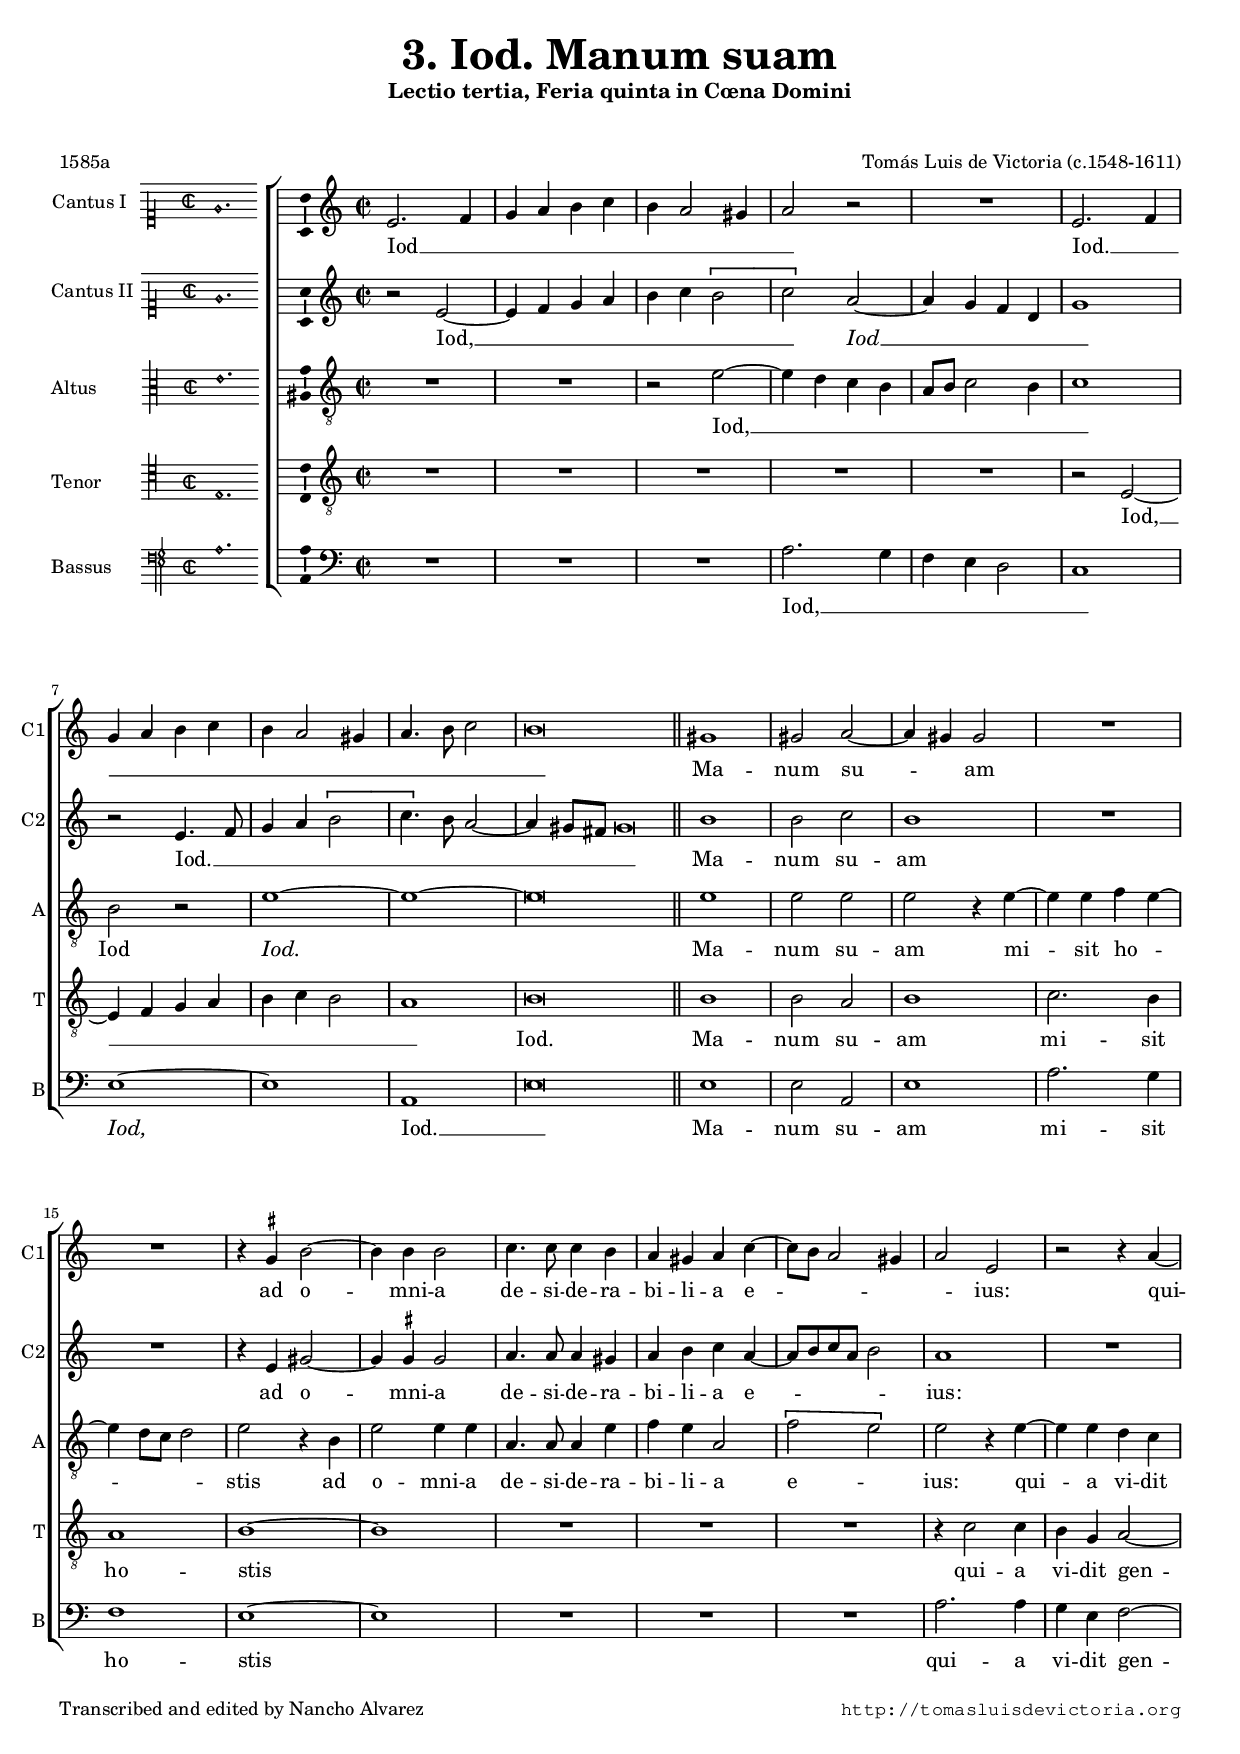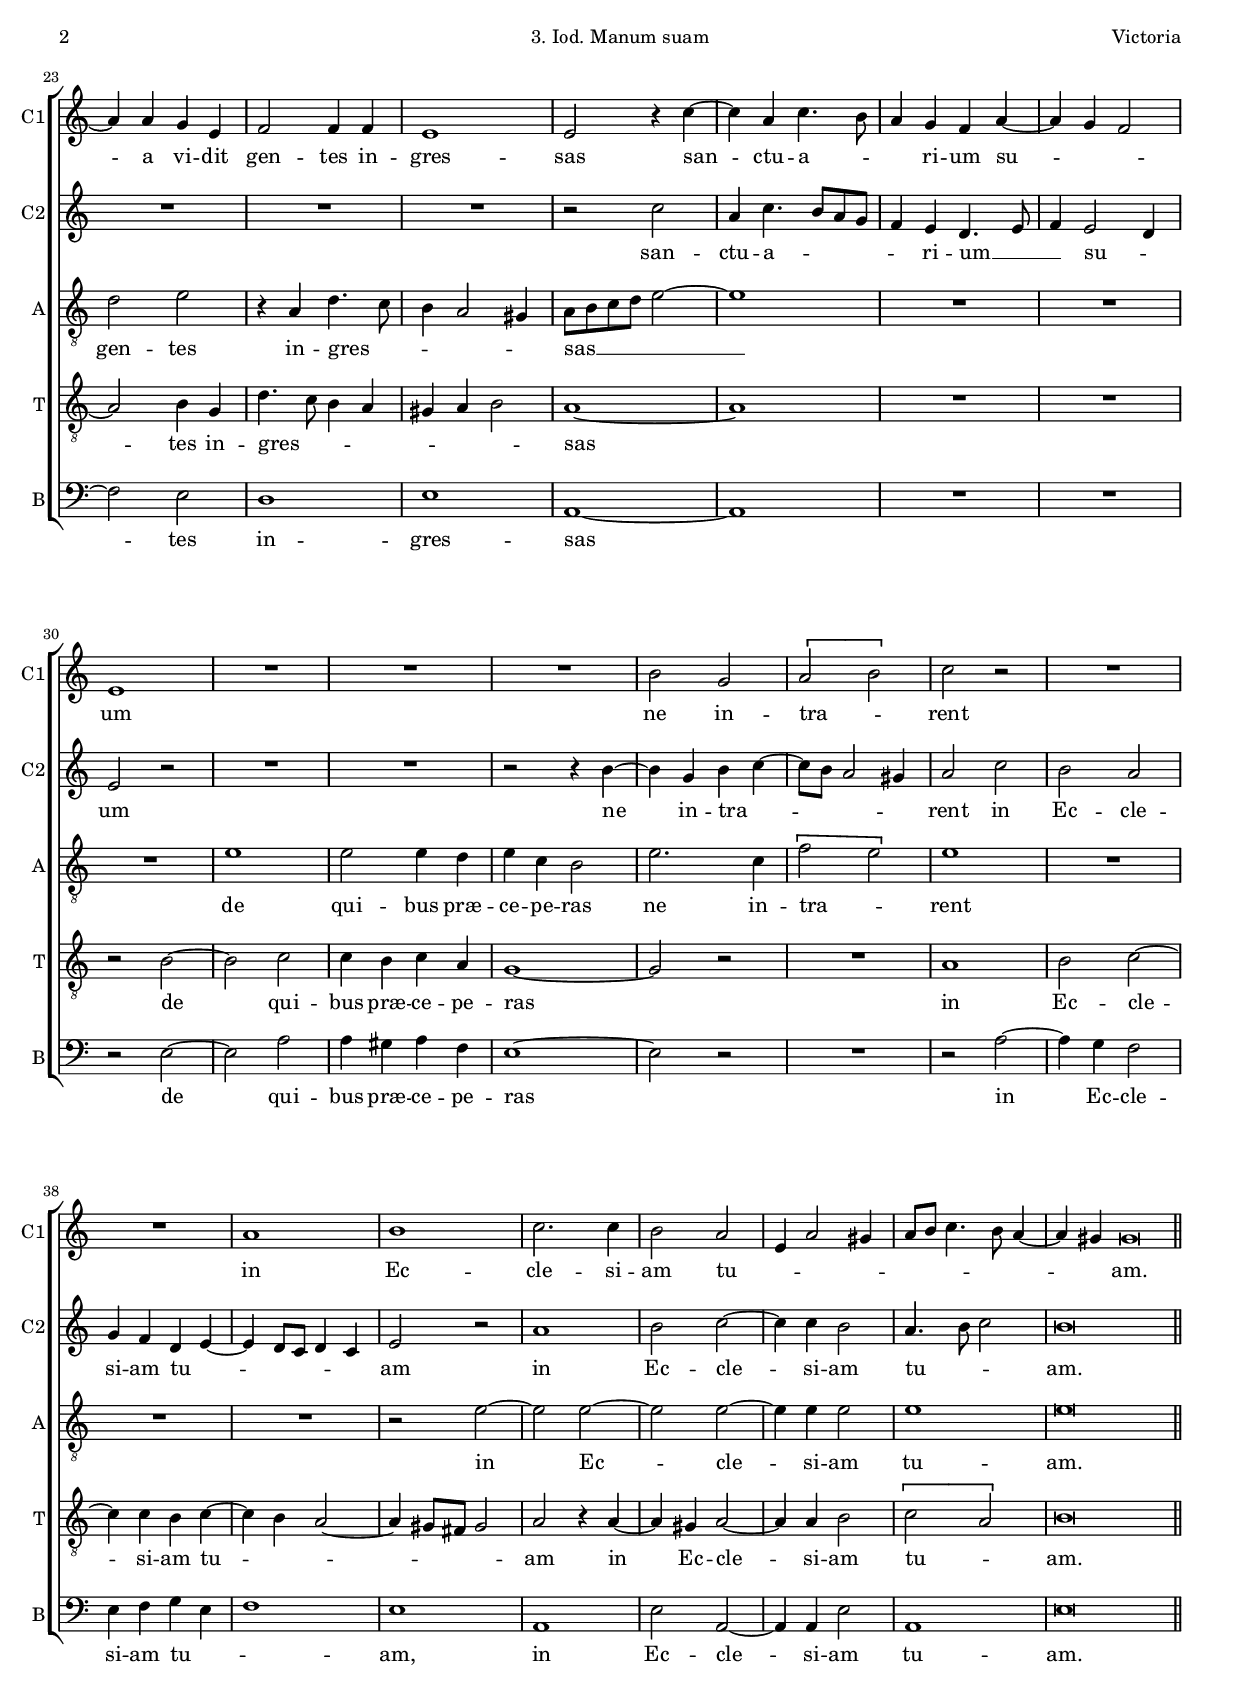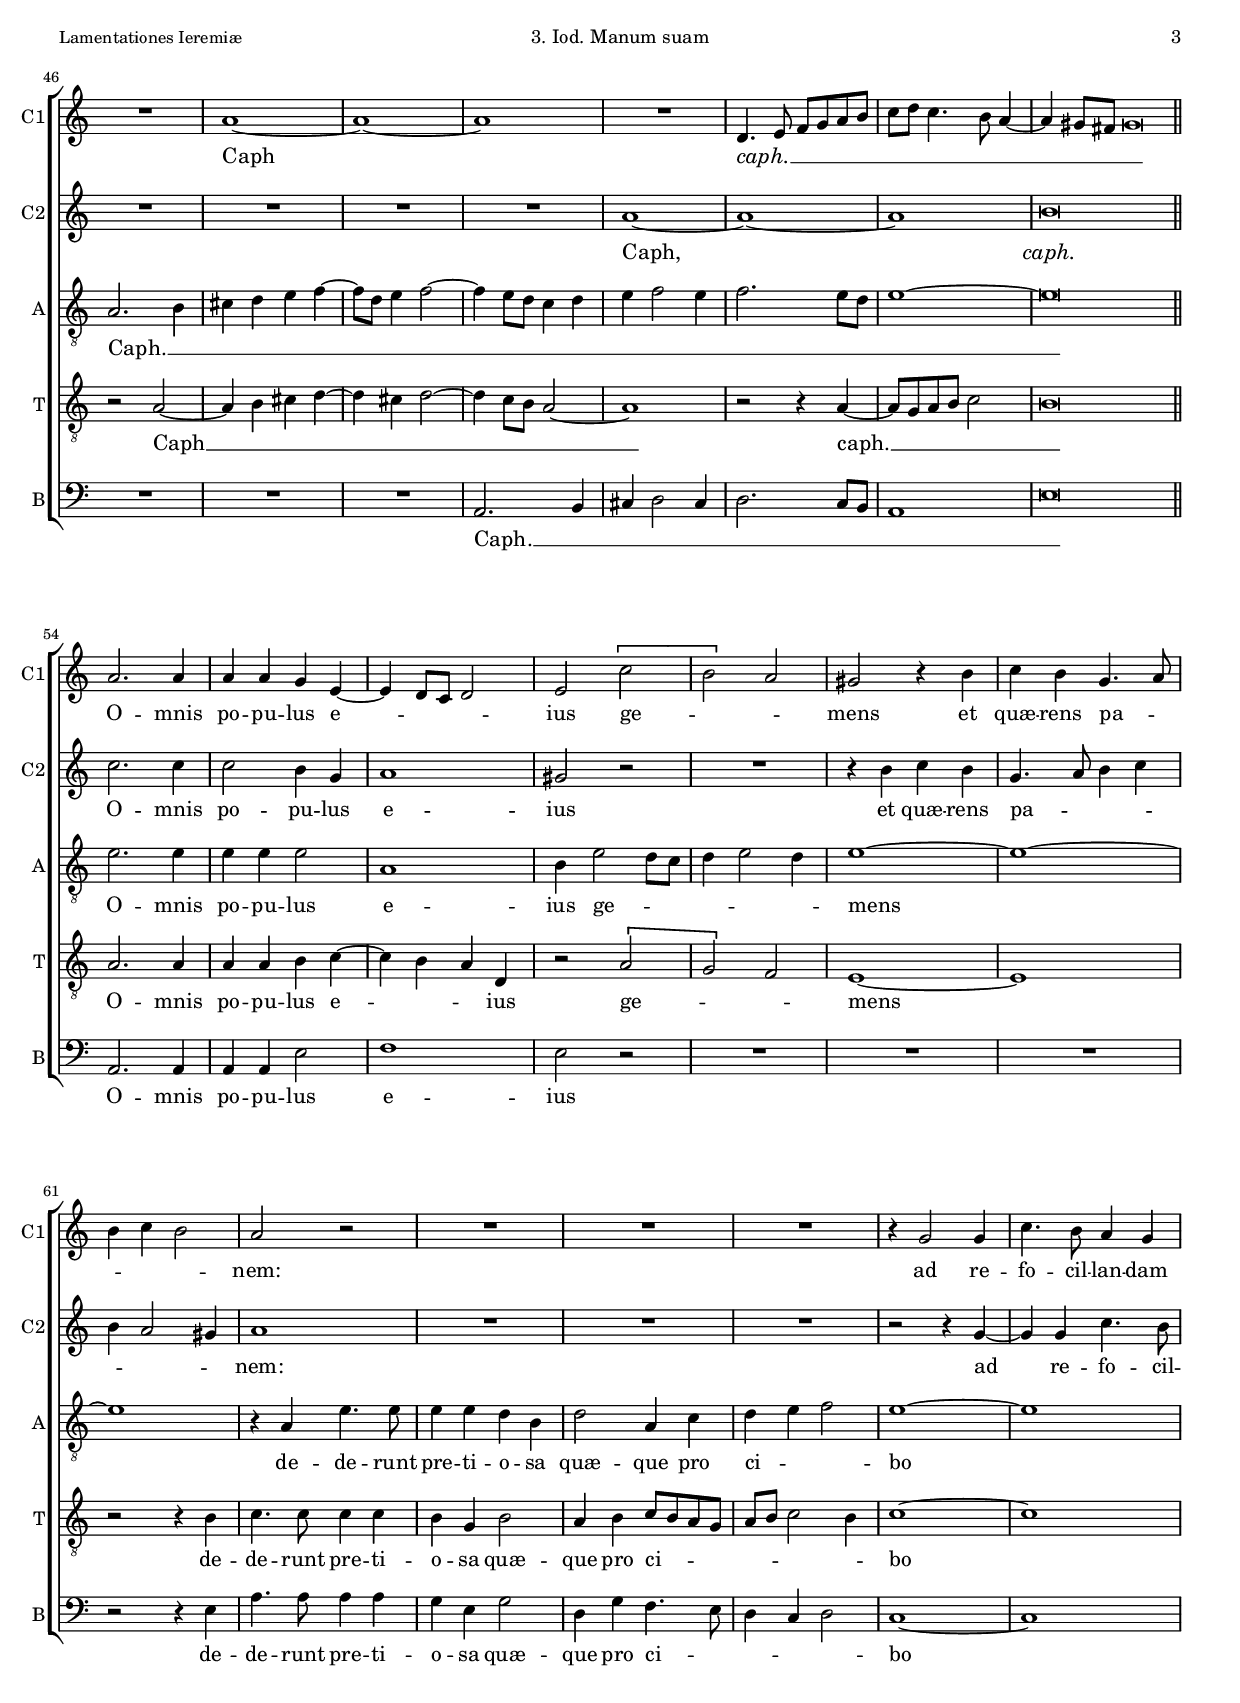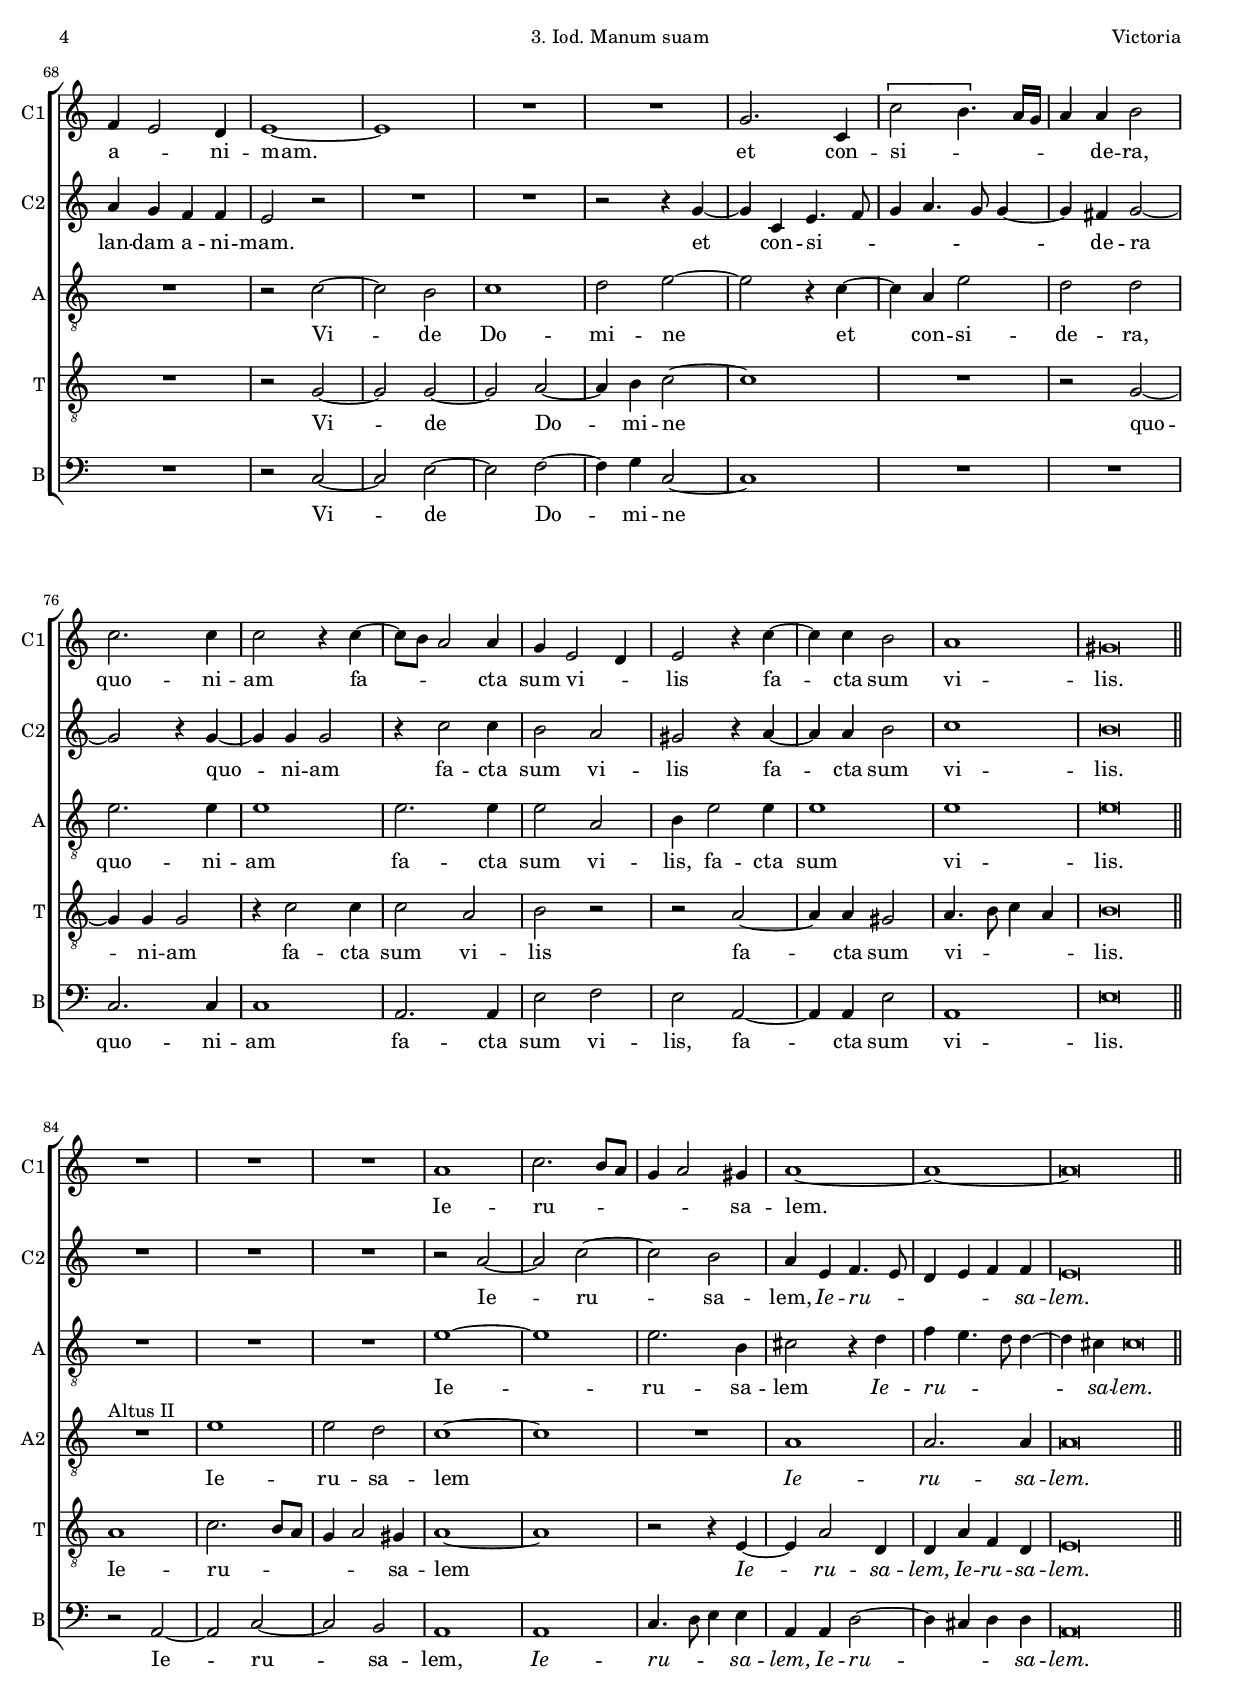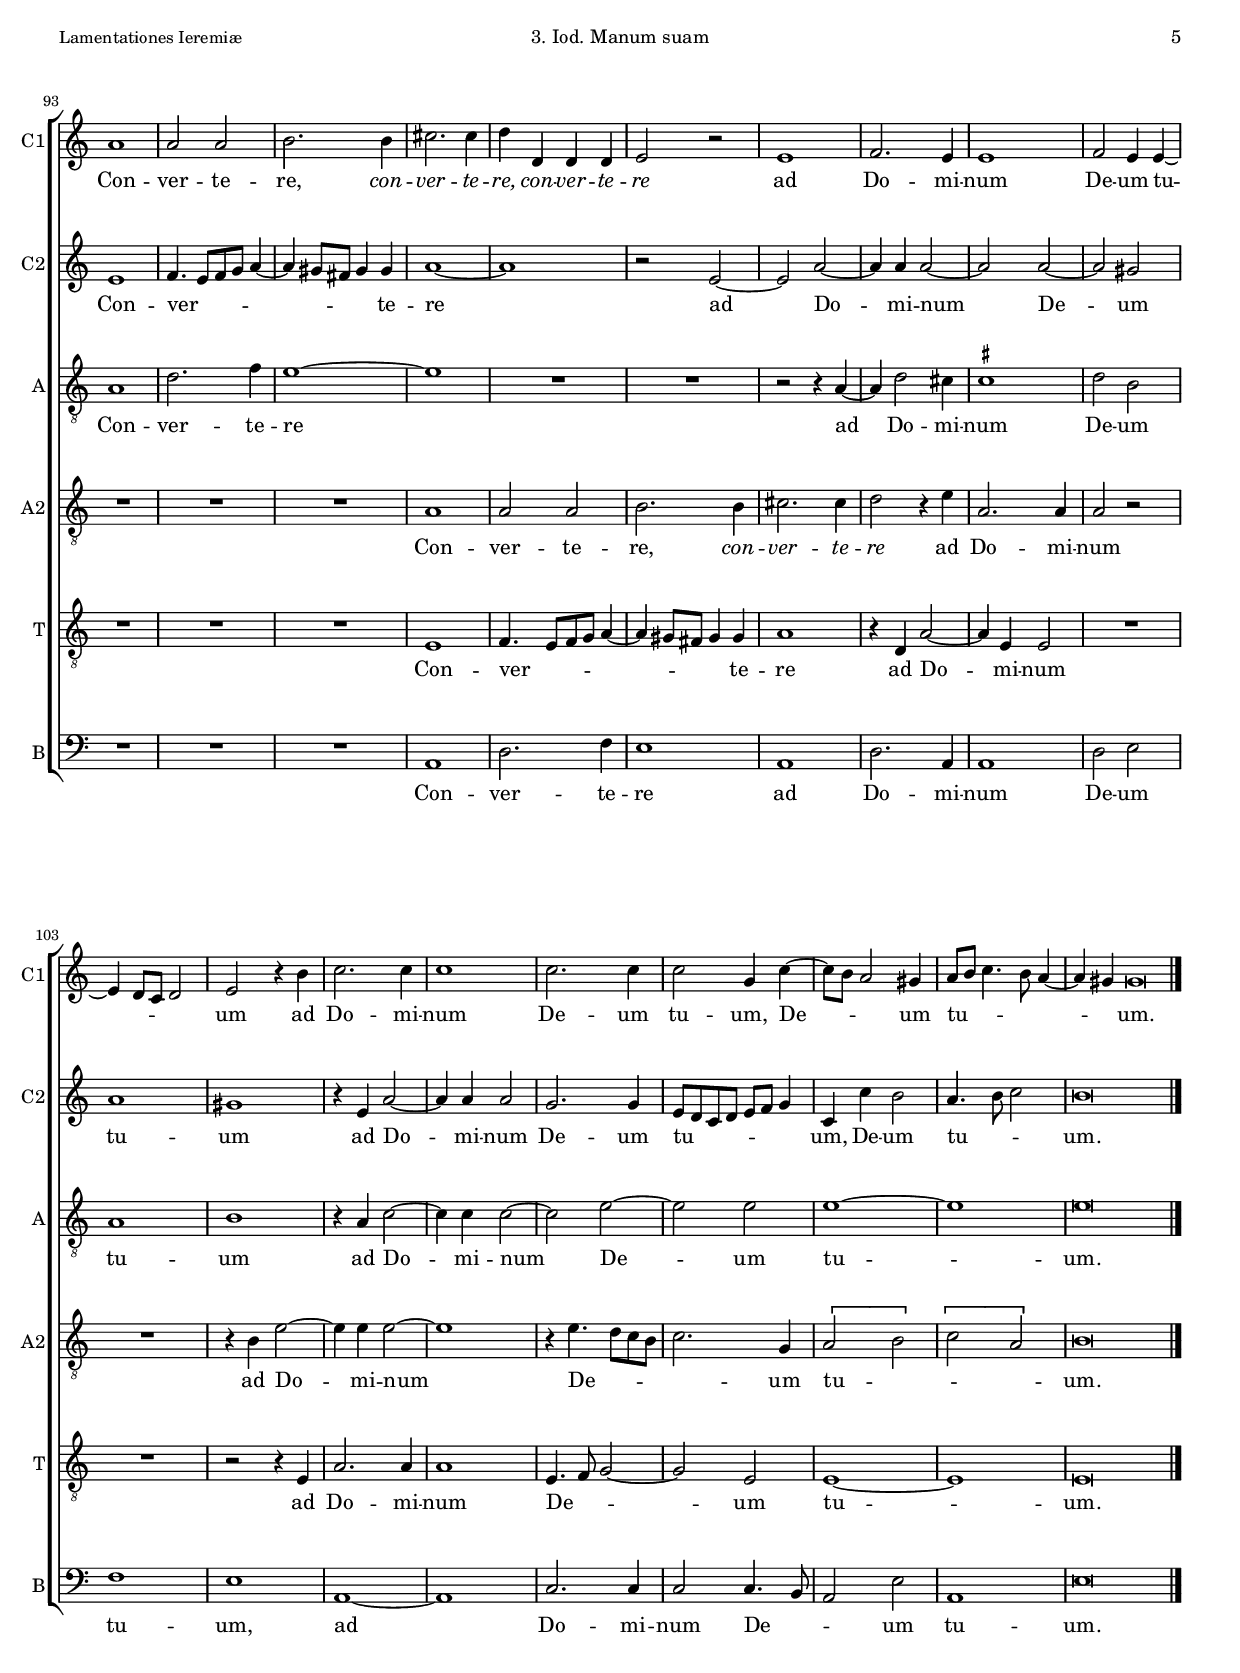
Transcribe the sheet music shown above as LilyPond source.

\version "2.18.0"

#(set-default-paper-size "a4")
#(set-global-staff-size 16.3)
#(ly:set-option 'point-and-click #f)
%mobile -s13.5 -i3.0 -m7

italicas=\override LyricText.font-shape = #'italic
rectas=\override LyricText.font-shape = #'upright
ss=\once \set suggestAccidentals = ##t
incipitwidth=20

htitle="3. Iod. Manum suam"
hcomposer="Victoria"

% Lamentaciones de Jeremías
% He cotejado el texto de las lamentaciones con un breviario romano de 1686

\header {
	title=\markup{\fontsize #3 "3. Iod. Manum suam" }
	subtitle=\markup{"Lectio tertia, Feria quinta in Cœna Domini"}
	subsubtitle=\markup{\column{" " " "}}
	composer="Tomás Luis de Victoria (c.1548-1611)"
        pdfauthor=\composer
	poet = "1585a"
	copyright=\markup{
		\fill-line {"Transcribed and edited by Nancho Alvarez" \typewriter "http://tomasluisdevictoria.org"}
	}
%	tagline=""
}

global={\key a \minor \time 2/2 \skip 1*10 \bar "||" 
		\skip 1*35 \bar "||" \break
		\skip 1*8 \bar "||" \break
		\skip 1*30 \bar "||" \break 
		\skip 1*9 \bar "||" \break
		\skip 1*19 \bar "|."
}

cantus={
	e'2. f'4 |
	g' a' b' c'' |
	b' a'2 gis'4 |
	a'2 r |
%5
	R1*4/4 |
	e'2. f'4 |
	g' a' b' c'' |
	b' a'2 gis'4 |
	a'4. b'8 c''2 |
%10
	b'\breve*1/2 |
	gis'1 |
	gis'2 a' ~ |
	a'4 gis' gis'2 |
	R1*4/4 |
%15
	R1*4/4 |
	r4 \ss gis' b'2 ~ |
	b'4 b' b'2 |
	c''4. c''8 c''4 b' |
	a' gis' a' c'' ~ |
%20
	c''8 b' a'2 gis'4 |
	a'2 e' |
	r r4 a' ~ |
	a' a' g' e' |
	f'2 f'4 f' |
%25
	e'1 |
	e'2 r4 c'' ~ |
	c'' a' c''4. b'8 |
	a'4 g' f' a' ~ |
	a' g' f'2 |
%30
	e'1 |
	R1*4/4 |
	R1*4/4 |
	R1*4/4 |
	b'2 g' |
%35
	\[a' b'\] |
	c'' r |
	R1*4/4 |
	R1*4/4 |
	a'1 |
%40
	b' |
	c''2. c''4 |
	b'2 a' |
	e'4 a'2 gis'4 |
	a'8 b' c''4. b'8 a'4 ~ |
%45
	a' gis' gis'\breve*1/4 |
	R1*4/4 |
	a'1 ~ |
	a' ~ |
	a' |
%50
	R1*4/4 |
	d'4. e'8 f' g' a' b' |
	c'' d'' c''4. b'8 a'4 ~ |
	a' gis'8 fis' gis'\breve*1/4 |
	a'2. a'4 |
%55
	a' a' g' e' ~ |
	e' d'8 c' d'2 |
	e' \[c'' |
	b'\] a' |
	gis' r4 b' |
%60
	c'' b' g'4. a'8 |
	b'4 c'' b'2 |
	a' r |
	R1*4/4 |
	R1*4/4 |
%65
	R1*4/4 |
	r4 g'2 g'4 |
	c''4. b'8 a'4 g' |
	f' e'2 d'4 |
	e'1 ~ |
%70
	e' |
	R1*4/4 |
	R1*4/4 |
	g'2. c'4 |
	\[c''2 b'4.\] a'16 g' |
%75
	a'4 a' b'2 |
	c''2. c''4 |
	c''2 r4 c'' ~ |
	c''8 b' a'2 a'4 |
	g' e'2 d'4 |
%80
	e'2 r4 c'' ~ |
	c'' c'' b'2 |
	a'1 |
	gis'\breve*1/2 |
	R1*4/4 |
%85
	R1*4/4 |
	R1*4/4 |
	a'1 |
	c''2. b'8 a' |
	g'4 a'2 gis'4 |
%90
	a'1 ~ |
	a' ~ |
	a'\breve*1/2 |
	a'1 |
	a'2 a' |
%95
	b'2. b'4 |
	cis''2. cis''4 |
	d'' d' d' d' |
	e'2 r |
	e'1 |
%100
	f'2. e'4 |
	e'1 |
	f'2 e'4 e' ~ |
	e' d'8 c' d'2 |
	e' r4 b' |
%105
	c''2. c''4 |
	c''1 |
	c''2. c''4 |
	c''2 g'4 c'' ~ |
	c''8 b' a'2 gis'4 |
%110
	a'8 b' c''4. b'8 a'4 ~ |
	a' gis' gis'\breve*1/4
}

cantusdos={
	r2 e' ~ |
	e'4 f' g' a' |
	b' c'' \[b'2 |
	c''\] a' ~ |
%5
	a'4 g' f' d' |
	g'1 |
	r2 e'4. f'8 |
	g'4 a' \[b'2 |
	c''4.\] b'8 a'2 ~ |
%10
	a'4 gis'8 fis' gis'\breve*1/4 |
	b'1 |
	b'2 c'' |
	b'1 |
	R1*4/4 |
%15
	R1*4/4 |
	r4 e' gis'2 ~ |
	gis'4 \ss gis' gis'2 |
	a'4. a'8 a'4 gis' |
	a' b' c'' a' ~ |
%20
	a'8 b' c'' a' b'2 |
	a'1 |
	R1*4/4 |
	R1*4/4 |
	R1*4/4 |
%25
	R1*4/4 |
	r2 c'' |
	a'4 c''4. b'8 a' g' |
	f'4 e' d'4. e'8 |
	f'4 e'2 d'4 |
%30
	e'2 r |
	R1*4/4 |
	R1*4/4 |
	r2 r4 b' ~ |
	b' g' b' c'' ~ |
%35
	c''8 b' a'2 gis'4 |
	a'2 c'' |
	b' a' |
	g'4 f' d' e' ~ |
	e' d'8 c' d'4 c' |
%40
	e'2 r |
	a'1 |
	b'2 c'' ~ |
	c''4 c'' b'2 |
	a'4. b'8 c''2 |
%45
	b'\breve*1/2 |
	R1*4/4 |
	R1*4/4 |
	R1*4/4 |
	R1*4/4 |
%50
	a'1 ~ |
	a' ~ |
	a' |
	b'\breve*1/2 |
	c''2. c''4 |
%55
	c''2 b'4 g' |
	a'1 |
	gis'2 r |
	R1*4/4 |
	r4 b' c'' b' |
%60
	g'4. a'8 b'4 c'' |
	b' a'2 gis'4 |
	a'1 |
	R1*4/4 |
	R1*4/4 |
%65
	R1*4/4 |
	r2 r4 g' ~ |
	g' g' c''4. b'8 |
	a'4 g' f' f' |
	e'2 r |
%70
	R1*4/4 |
	R1*4/4 |
	r2 r4 g' ~ |
	g' c' e'4. f'8 |
	g'4 a'4. g'8 g'4 ~ |
%75
	g' fis' g'2 ~ |
	g' r4 g' ~ |
	g' g' g'2 |
	r4 c''2 c''4 |
	b'2 a' |
%80
	gis' r4 a' ~ |
	a' a' b'2 |
	c''1 |
	b'\breve*1/2 |
	R1*4/4 |
%85
	R1*4/4 |
	R1*4/4 |
	r2 a' ~ |
	a' c'' ~ |
	c'' b' |
%90
	a'4 e' f'4. e'8 |
	d'4 e' f' f' |
	e'\breve*1/2 |
	e'1 |
	f'4. e'8[ f' g'] a'4 ~ |
%95
	a' gis'8 fis' gis'4 gis' |
	a'1 ~ |
	a' |
	r2 e' ~ |
	e' a' ~ |
%100
	a'4 a' a'2 ~ |
	a' a' ~ |
	a' gis' |
	a'1 |
	gis' |
%105
	r4 e' a'2 ~ |
	a'4 a' a'2 |
	g'2. g'4 |
	e'8 d' c' d' e' f' g'4 |
	c' c'' b'2 |
%110
	a'4. b'8 c''2 |
	b'\breve*1/2
}

altus={
	R1*4/4 |
	R1*4/4 |
	r2 e' ~ |
	e'4 d' c' b |
%5
	a8 b c'2 b4 |
	c'1 |
	b2 r |
	e'1 ~ |
	e' ~ |
%10
	e'\breve*1/2 |
	e'1 |
	e'2 e' |
	e' r4 e' ~ |
	e' e' f' e' ~ |
%15
	e' d'8 c' d'2 |
	e' r4 b |
	e'2 e'4 e' |
	a4. a8 a4 e' |
	f' e' a2 |
%20
	\[f' e'\] |
	e' r4 e' ~ |
	e' e' d' c' |
	d'2 e' |
	r4 a d'4. c'8 |
%25
	b4 a2 gis4 |
	a8 b c' d' e'2 ~ |
	e'1 |
	R1*4/4 |
	R1*4/4 |
%30
	R1*4/4 |
	e'1 |
	e'2 e'4 d' |
	e' c' b2 |
	e'2. c'4 |
%35
	\[f'2 e'\] |
	e'1 |
	R1*4/4 |
	R1*4/4 |
	R1*4/4 |
%40
	r2 e' ~ |
	e' e' ~ |
	e' e' ~ |
	e'4 e' e'2 |
	e'1 |
%45
	e'\breve*1/2 |
	a2. b4 |
	cis' d' e' f' ~ |
	f'8 d' e'4 f'2 ~ |
	f'4 e'8 d' c'4 d' |
%50
	e' f'2 e'4 |
	f'2. e'8 d' |
	e'1 ~ |
	e'\breve*1/2 |
	e'2. e'4 |
%55
	e' e' e'2 |
	a1 |
	b4 e'2 d'8 c' |
	d'4 e'2 d'4 |
	e'1 ~ |
%60
	e' ~ |
	e' |
	r4 a e'4. e'8 |
	e'4 e' d' b |
	d'2 a4 c' |
%65
	d' e' f'2 |
	e'1 ~ |
	e' |
	R1*4/4 |
	r2 c' ~ |
%70
	c' b |
	c'1 |
	d'2 e' ~ |
	e' r4 c' ~ |
	c' a e'2 |
%75
	d' d' |
	e'2. e'4 |
	e'1 |
	e'2. e'4 |
	e'2 a |
%80
	b4 e'2 e'4 |
	e'1 |
	e' |
	e'\breve*1/2 |
	R1*4/4 |
%85
	R1*4/4 |
	R1*4/4 |
	e'1 ~ |
	e' |
	e'2. b4 |
%90
	cis'2 r4 d' |
	f' e'4. d'8 d'4 ~ |
	d' cis' cis'\breve*1/4 |
	a1 |
	d'2. f'4 |
%95
	e'1 ~ |
	e' |
	R1*4/4 |
	R1*4/4 |
	r2 r4 a ~ |
%100
	a d'2 cis'4 |
	\ss cis'1 |
	d'2 b |
	a1 |
	b |
%105
	r4 a c'2 ~ |
	c'4 c' c'2 ~ |
	c' e' ~ |
	e' e' |
	e'1 ~ |
%110
	e' |
	e'\breve*1/2
}

altusdos={
	R1*4/4 |
	R1*4/4 |
	R1*4/4 |
	R1*4/4 |
%5
	R1*4/4 |
	R1*4/4 |
	R1*4/4 |
	R1*4/4 |
	R1*4/4 |
%10
	R1*4/4 |
	R1*4/4 |
	R1*4/4 |
	R1*4/4 |
	R1*4/4 |
%15
	R1*4/4 |
	R1*4/4 |
	R1*4/4 |
	R1*4/4 |
	R1*4/4 |
%20
	R1*4/4 |
	R1*4/4 |
	R1*4/4 |
	R1*4/4 |
	R1*4/4 |
%25
	R1*4/4 |
	R1*4/4 |
	R1*4/4 |
	R1*4/4 |
	R1*4/4 |
%30
	R1*4/4 |
	R1*4/4 |
	R1*4/4 |
	R1*4/4 |
	R1*4/4 |
%35
	R1*4/4 |
	R1*4/4 |
	R1*4/4 |
	R1*4/4 |
	R1*4/4 |
%40
	R1*4/4 |
	R1*4/4 |
	R1*4/4 |
	R1*4/4 |
	R1*4/4 |
%45
	R1*4/4 |
	R1*4/4 |
	R1*4/4 |
	R1*4/4 |
	R1*4/4 |
%50
	R1*4/4 |
	R1*4/4 |
	R1*4/4 |
	R1*4/4 |
	R1*4/4 |
%55
	R1*4/4 |
	R1*4/4 |
	R1*4/4 |
	R1*4/4 |
	R1*4/4 |
%60
	R1*4/4 |
	R1*4/4 |
	R1*4/4 |
	R1*4/4 |
	R1*4/4 |
%65
	R1*4/4 |
	R1*4/4 |
	R1*4/4 |
	R1*4/4 |
	R1*4/4 |
%70
	R1*4/4 |
	R1*4/4 |
	R1*4/4 |
	R1*4/4 |
	R1*4/4 |
%75
	R1*4/4 |
	R1*4/4 |
	R1*4/4 |
	R1*4/4 |
	R1*4/4 |
%80
	R1*4/4 |
	R1*4/4 |
	R1*4/4 |
	R1*4/4 |
	s4*0^\markup{"Altus II"}
	R1*4/4 |
%85
	e'1 |
	e'2 d' |
	c'1 ~ |
	c' |
	R1*4/4 |
%90
	a1 |
	a2. a4 |
	a\breve*1/2 |
	R1*4/4 |
	R1*4/4 |
%95
	R1*4/4 |
	a1 |
	a2 a |
	b2. b4 |
	cis'2. cis'4 |
%100
	d'2 r4 e' |
	a2. a4 |
	a2 r |
	R1*4/4 |
	r4 b e'2 ~ |
%105
	e'4 e' e'2 ~ |
	e'1 |
	r4 e'4. d'8 c' b |
	c'2. g4 |
	\[a2 b\] |
%110
	\[c' a\] |
	b\breve*1/2
}

tenor={
	R1*4/4 |
	R1*4/4 |
	R1*4/4 |
	R1*4/4 |
%5
	R1*4/4 |
	r2 e ~ |
	e4 f g a |
	b c' b2 |
	a1 |
%10
	b\breve*1/2 |
	b1 |
	b2 a |
	b1 |
	c'2. b4 |
%15
	a1 |
	b ~ |
	b |
	R1*4/4 |
	R1*4/4 |
%20
	R1*4/4 |
	r4 c'2 c'4 |
	b g a2 ~ |
	a b4 g |
	d'4. c'8 b4 a |
%25
	gis a b2 |
	a1 ~ |
	a |
	R1*4/4 |
	R1*4/4 |
%30
	r2 b ~ |
	b c' |
	c'4 b c' a |
	g1 ~ |
	g2 r |
%35
	R1*4/4 |
	a1 |
	b2 c' ~ |
	c'4 c' b c' ~ |
	c' b a2 ~ |
%40
	a4 gis8 fis gis2 |
	a r4 a ~ |
	a gis a2 ~ |
	a4 a b2 |
	\[c' a\] |
%45
	b\breve*1/2 |
	r2 a ~ |
	a4 b cis' d' ~ |
	d' cis' d'2 ~ |
	d'4 c'8 b a2 ~ |
%50
	a1 |
	r2 r4 a ~ |
	a8 g a b c'2 |
	b\breve*1/2 |
	a2. a4 |
%55
	a a b c' ~ |
	c' b a d |
	r2 \[a |
	g\] f |
	e1 ~ |
%60
	e |
	r2 r4 b |
	c'4. c'8 c'4 c' |
	b g b2 |
	a4 b c'8 b a g |
%65
	a b c'2 b4 |
	c'1 ~ |
	c' |
	R1*4/4 |
	r2 g ~ |
%70
	g g ~ |
	g a ~ |
	a4 b c'2 ~ |
	c'1 |
	R1*4/4 |
%75
	r2 g ~ |
	g4 g g2 |
	r4 c'2 c'4 |
	c'2 a |
	b r |
%80
	r a ~ |
	a4 a gis2 |
	a4. b8 c'4 a |
	b\breve*1/2 |
	a1 |
%85
	c'2. b8 a |
	g4 a2 gis4 |
	a1 ~ |
	a |
	r2 r4 e ~ |
%90
	e a2 d4 |
	d a f d | % el signo ii está alineado con el fa
	e\breve*1/2 |
	R1*4/4 |
	R1*4/4 |
%95
	R1*4/4 |
	e1 |
	f4. e8[ f g] a4 ~ |
	a gis8 fis gis4 gis |
	a1 |
%100
	r4 d a2 ~ |
	a4 e e2 |
	R1*4/4 |
	R1*4/4 |
	r2 r4 e |
%105
	a2. a4 |
	a1 |
	e4. f8 g2 ~ |
	g e |
	e1 ~ |
%110
	e |
	e\breve*1/2
}

bassus={
	R1*4/4 |
	R1*4/4 |
	R1*4/4 |
	a2. g4 |
%5
	f e d2 |
	c1 |
	e ~ |
	e |
	a, |
%10
	e\breve*1/2 |
	e1 |
	e2 a, |
	e1 |
	a2. g4 |
%15
	f1 |
	e ~ |
	e |
	R1*4/4 |
	R1*4/4 |
%20
	R1*4/4 |
	a2. a4 |
	g e f2 ~ |
	f e |
	d1 |
%25
	e |
	a, ~ |
	a, |
	R1*4/4 |
	R1*4/4 |
%30
	r2 e ~ |
	e a |
	a4 gis a f |
	e1 ~ |
	e2 r |
%35
	R1*4/4 |
	r2 a ~ |
	a4 g f2 |
	e4 f g e |
	f1 |
%40
	e |
	a, |
	e2 a, ~ |
	a,4 a, e2 |
	a,1 |
%45
	e\breve*1/2 |
	R1*4/4 |
	R1*4/4 |
	R1*4/4 |
	a,2. b,4 |
%50
	cis d2 cis4 |
	d2. c8 b, |
	a,1 |
	e\breve*1/2 |
	a,2. a,4 |
%55
	a, a, e2 |
	f1 |
	e2 r |
	R1*4/4 |
	R1*4/4 |
%60
	R1*4/4 |
	r2 r4 e |
	a4. a8 a4 a |
	g e g2 |
	d4 g f4. e8 |
%65
	d4 c d2 |
	c1 ~ |
	c |
	R1*4/4 |
	r2 c ~ |
%70
	c e ~ |
	e f ~ |
	f4 g c2 ~ |
	c1 |
	R1*4/4 |
%75
	R1*4/4 |
	c2. c4 |
	c1 |
	a,2. a,4 |
	e2 f |
%80
	e a, ~ |
	a,4 a, e2 |
	a,1 |
	e\breve*1/2 |
	r2 a, ~ |
%85
	a, c ~ |
	c b, |
	a,1 |
	a, |
	c4. d8 e4 e |
%90
	a, a, d2 ~ |
	d4 cis d d |
	a,\breve*1/2 |
	R1*4/4 |
	R1*4/4 |
%95
	R1*4/4 |
	a,1 |
	d2. f4 |
	e1 |
	a, |
%100
	d2. a,4 |
	a,1 |
	d2 e |
	f1 |
	e |
%105
	a, ~ |
	a, |
	c2. c4 |
	c2 c4. b,8 |
	a,2 e |
%110
	a,1 |
	e\breve*1/2
}

textocantus=\lyricmode{
Iod __ _ _ _ _ _ _ _ _ _ 
Iod. __ _ _ _ _ _ _ _ _ _ _ _ _ 
Ma -- num su -- _ _ am
ad o -- _ mni -- a
de -- si -- de -- ra -- bi -- li -- a  e -- _ _ _ _ _ ius:
qui -- _ a vi -- dit gen -- tes in -- gres -- sas
san -- _ ctu -- a -- _ _ ri -- um su -- _ _ _ um
ne in -- tra -- _ rent
in Ec -- cle -- si -- am tu  -- _ _ _ _ _ _ _ _ _ _ am.
Caph _ _ 
\italicas
caph. __ _ _ _ _ _ _ _ _ _ _ _ _ _ _ 
\rectas
O -- mnis po -- pu -- lus e -- _ _ _ _ ius ge -- _ _ mens
et quæ -- rens pa -- _ _ _ _ nem:
ad re -- fo -- cil -- lan -- dam % refocilandam
a -- _ ni -- mam. _
et con -- si -- _ _ _ _ de -- ra,
quo -- ni -- am fa -- _ _ _ cta
sum vi -- _ lis
fa -- _ cta sum vi -- lis.
Ie -- ru -- _ _ _ _ sa -- lem. _ _ 
Con -- ver -- te -- re,
\italicas
con -- ver -- te -- re, con -- ver -- te -- re
\rectas
ad Do -- mi -- num
De -- um tu -- _ _ _ _ um
ad Do -- mi -- num
De -- um
tu -- um,
De -- _ _ _ um
tu -- _ _ _ _ _ _ um.
}


textocantusdos=\lyricmode{
Iod, __ _ _ _ _ _ _ _ _ 
\italicas
Iod __ _ _ _ _ _ 
\rectas
Iod. __ _ _ _ _ _ _ _ _ _ _ _ 
Ma -- num su -- am
ad o -- _  mni -- a
de -- si -- de -- ra -- bi -- li -- a e -- _ _ _ _ _ ius:
san -- ctu -- a -- _ _ _ _ ri -- um __ _ _
su -- _ um
ne  _ in -- tra -- _ _ _ _ _ rent
in Ec -- cle -- si -- am tu -- _ _ _ _ _ _ am
in Ec -- cle -- _ si -- am
tu -- _ _ am.
Caph, _ _ \italicas
caph.
\rectas
O -- mnis po -- pu -- lus e -- ius
et quæ -- rens pa -- _ _ _ _ _ _ nem:
ad _ re -- fo -- cil -- lan -- dam a -- ni -- mam.
et _ con -- si -- _ _ _ _ _ _ de -- ra _
quo -- _ ni -- am
fa -- cta sum vi -- lis
fa -- _ cta sum vi -- lis.
Ie -- _ ru -- _ sa -- lem,
\italicas
Ie -- ru -- _ _ _ _ sa -- lem. 
\rectas
Con -- ver -- _ _ _ _ _ _ _ _  te -- re _
ad _ Do -- _ mi -- num _ 
De -- _ um
tu -- um
ad Do -- _ mi -- num
De -- um tu -- _ _ _ _ _ _ um,
De -- um
tu -- _ _ um.
}

textoaltus=\lyricmode{
Iod, __ _ _ _ _ _ _ _ _ _ 
Iod
\italicas
Iod. _ _ 
\rectas
Ma -- num su -- am mi -- _ sit ho -- _ _ _ _ _ stis
ad o -- mni -- a de -- si -- de -- ra -- bi -- li -- a
e -- _ ius:
qui -- _ a vi -- dit gen -- tes
in -- gres -- _ _ _ _ sas __ _ _ _ _ _ 
de qui -- bus præ -- ce -- pe -- ras
ne in -- tra -- _ rent
in  _ Ec -- _ cle -- _ si -- am
tu -- am.
Caph. __ _ _ _ _ _ _ _ _ _ _ _ _ _ _ _ _ _  _ _ _ _ _ 
O -- mnis po -- pu -- lus
e -- ius ge -- _ _ _ _ _ mens _ _ 
de -- de -- runt
pre -- ti -- o -- sa quæ -- que pro ci -- _ _ bo _
Vi -- _ de
Do -- mi -- ne _
et _ con -- si -- de -- ra,
quo -- ni -- am
fa -- cta sum vi -- lis,
fa -- cta sum vi -- lis.
Ie -- _ ru -- sa -- lem
\italicas
Ie -- ru -- _ _ _ _  sa -- lem.
\rectas
Con -- ver -- te -- re _
ad _ Do -- mi -- num
De -- um
tu -- um
ad Do -- _ mi -- num _
De -- _ um tu -- _ um.
}


textoaltusdos=\lyricmode{
Ie -- ru -- sa -- lem _
\italicas
Ie -- ru --  sa -- lem.
\rectas
Con -- ver -- te -- re,
\italicas
con -- ver -- te -- re
\rectas
ad Do -- mi -- num
ad Do -- _ mi -- num _
De -- _ _ _ _ um
tu -- _ _ _ um.
}


textotenor=\lyricmode{
Iod, __ _ _ _ _ _ _ _ _ Iod.
Ma -- num su -- am
mi -- sit ho -- stis _
qui -- a vi -- dit gen -- _ tes
in -- gres -- _ _ _ _ _ _  sas _ 
de  _ qui -- bus præ -- ce -- pe -- ras _
in Ec -- cle -- _ si -- am tu -- _ _ _ _ _ _ _ am
in _ Ec -- cle -- _ si -- am
tu -- _ am.
Caph __ _ _ _ _ _ _ _ _ _ _ _ _ 
caph. __ _ _ _ _ _ _ 
O -- mnis
po -- pu -- lus e -- _ _ _ ius
ge -- _ _ mens _ 
de -- de -- runt pre -- ti -- o -- sa
quæ -- que pro ci -- _ _ _ _ _ _ _ bo _
Vi -- _ de _
Do -- _ mi -- ne _
quo -- _ ni -- am
fa -- cta sum
vi -- lis
fa -- _ cta sum vi -- _ _ _ lis.
Ie -- ru -- _ _ _ _ sa -- lem _
\italicas
Ie -- _ ru --  sa -- lem, 
Ie -- ru --  sa -- lem.
\rectas
Con -- ver -- _ _ _ _ _ _ _ _ te -- re
ad Do -- _ mi -- num
ad Do -- mi -- num
De -- _ _ _ um
tu -- _ um.
}

textobassus=\lyricmode{
Iod, __ _ _ _ _ _ 
\italicas
Iod, _
\rectas
Iod. __ _
Ma -- num su -- am
mi -- sit ho -- stis _
qui -- a vi -- dit gen -- _ tes 
in -- gres -- sas _
de _ qui -- bus præ -- ce -- pe -- ras _
in _ Ec -- cle -- si -- am tu -- _ _ am,
in Ec -- cle -- _ si -- am tu -- am.
Caph. __ _ _ _ _ _ _ _ _ _ 
O -- mnis po -- pu -- lus e -- ius
de -- de -- runt pre -- ti -- o -- sa quæ -- que pro  ci -- _ _ _ _ bo _
Vi -- _ de _ Do -- _ mi -- ne _
quo -- ni -- am
fa -- cta sum vi -- lis,
fa -- _ cta sum vi -- lis.
Ie -- _ ru -- _ sa -- lem,
\italicas
Ie --  ru -- _ _ sa -- lem, 
Ie --  ru -- _ _ _ sa -- lem.
\rectas
Con -- ver -- te -- re
ad Do -- mi -- num
De -- um tu -- um,
ad _ Do -- mi -- num De -- _ _ um tu -- um.
}

incipitcantus=\markup{
	\score{
		{ 
		\set Staff.instrumentName="Cantus I  "
		\override NoteHead.style = #'neomensural
		\override Rest.style = #'neomensural
		\override Staff.TimeSignature.style = #'neomensural
		\cadenzaOn 
		\clef "petrucci-c1"
		\key a \minor
		\time 2/2
		e'1. 
		} 
	\layout { line-width=\incipitwidth indent = 0 }
	}
}

incipitcantusdos=\markup{
	\score{
		{ 
		\set Staff.instrumentName="Cantus II "
		\override NoteHead.style = #'neomensural
		\override Rest.style = #'neomensural
		\override Staff.TimeSignature.style = #'neomensural
		\cadenzaOn 
		\clef "petrucci-c1"
		\key a \minor
		\time 2/2
		e'1.
		} 
	\layout { line-width=\incipitwidth indent = 0 }
	}
}

incipitaltus=\markup{
	\score{
		{ 
		\set Staff.instrumentName="Altus        "
		\override NoteHead.style = #'neomensural 
		\override Rest.style = #'neomensural
		\override Staff.TimeSignature.style = #'neomensural
		\cadenzaOn 
		\clef "petrucci-c3"
		\key a \minor
		\time 2/2
		e'1.
		} 
	\layout { line-width=\incipitwidth indent = 0 }
	}
}


incipittenor=\markup{
	\score{
		{ 
		\set Staff.instrumentName="Tenor       "
		\override NoteHead.style = #'neomensural 
		\override Rest.style = #'neomensural
		\override Staff.TimeSignature.style = #'neomensural
		\cadenzaOn 
		\clef "petrucci-c4"
		\key a \minor
		\time 2/2
		e1.
		} 
	\layout { line-width=\incipitwidth indent = 0 }
	}
}


incipitbassus=\markup{
	\score{
		{ 
		\set Staff.instrumentName="Bassus     "
		\override NoteHead.style = #'neomensural 
		\override Rest.style = #'neomensural
		\override Staff.TimeSignature.style = #'neomensural
		\cadenzaOn 
		\clef "petrucci-f4"
		\key a \minor
		\time 2/2
		a1.
		} 
	\layout { line-width=\incipitwidth indent = 0 }
	}
}

\score {
\transpose c' c' {
\new ChoirStaff<<
		
		\new Staff <<\global
		\new Voice = "v1" {
			\set Staff.instrumentName = \incipitcantus
			\set Staff.shortInstrumentName = "C1"
			\clef "treble"
			\cantus }
		\new Lyrics \lyricsto "v1" { \textocantus }
		>>

		\new Staff <<\global
		\new Voice = "v2" {
			\set Staff.instrumentName = \incipitcantusdos
			\set Staff.shortInstrumentName = "C2"
			\clef "treble"
			\cantusdos }
		\new Lyrics \lyricsto "v2" { \textocantusdos }
		>>

		\new Staff <<\global
		\new Voice = "v3" {
			\set Staff.instrumentName = \incipitaltus
			\set Staff.shortInstrumentName = "A"
			\clef "G_8"
			\altus }
		\new Lyrics \lyricsto "v3" { \textoaltus }
		>>

		\new Staff \with {\remove "Ambitus_engraver"} <<\global
		\new Voice = "v4" {
			\set Staff.instrumentName = "Altus II "
			\set Staff.shortInstrumentName = "A2"
			\clef "G_8"
			\altusdos }
		\new Lyrics \lyricsto "v4" { \textoaltusdos }
		>>

		\new Staff <<\global 
		\new Voice = "v5" {
			\set Staff.shortInstrumentName = "T"
			\set Staff.instrumentName = \incipittenor
			\clef "G_8"	
			\tenor }
		\new Lyrics \lyricsto "v5" { \textotenor }
		>>

		\new Staff <<\global
		\new Voice ="v6" {
			\set Staff.instrumentName = \incipitbassus
			\set Staff.shortInstrumentName = "B"
			\clef "bass"
			\bassus }
		\new Lyrics \lyricsto "v6" { \textobassus }
		>>
	>>
      }%transpose

\layout{ 
	\context {\Score \override BarNumber.padding = #2 }
	\context {\Lyrics 
			\override LyricText.font-size = #1.2 
			\override LyricHyphen.minimum-distance = #0.33
	}
	\context {\Voice melismaBusyProperties = #'() }
	\context {\Staff \consists Ambitus_engraver 
			\RemoveEmptyStaves
			\override VerticalAxisGroup.remove-first = ##t
			\override LigatureBracket.padding = #1
			\override VerticalAxisGroup.staff-staff-spacing =
			#'((basic-distance . 11) (minimum-distance . 0) (padding . 1))
	}
}

%\midi {\tempo 4 = 100}

}
\paper{
	evenHeaderMarkup=\markup  \fill-line { \fromproperty #'page:page-number-string \htitle \hcomposer }
	oddHeaderMarkup= \markup  \fill-line { \on-the-fly #not-first-page \smaller "Lamentationes Ieremiæ" \on-the-fly #not-first-page \htitle \on-the-fly #not-first-page \fromproperty #'page:page-number-string }
	system-count=14
	%page-count=1
	ragged-last-bottom = ##f
	indent=3.7\cm
	system-system-spacing =
	#'((basic-distance . 20) (minimum-distance . 0) (padding . 5))
	top-system-spacing = % header
	#'((basic-distance . 10) (minimum-distance . 0) (padding . 0))
	last-bottom-spacing = % footer
	#'((basic-distance . 12) (minimum-distance . 0) (padding . 0))
	%top-markup-spacing #'basic-distance = 0
	%markup-system-spacing #'basic-distance = 20
}